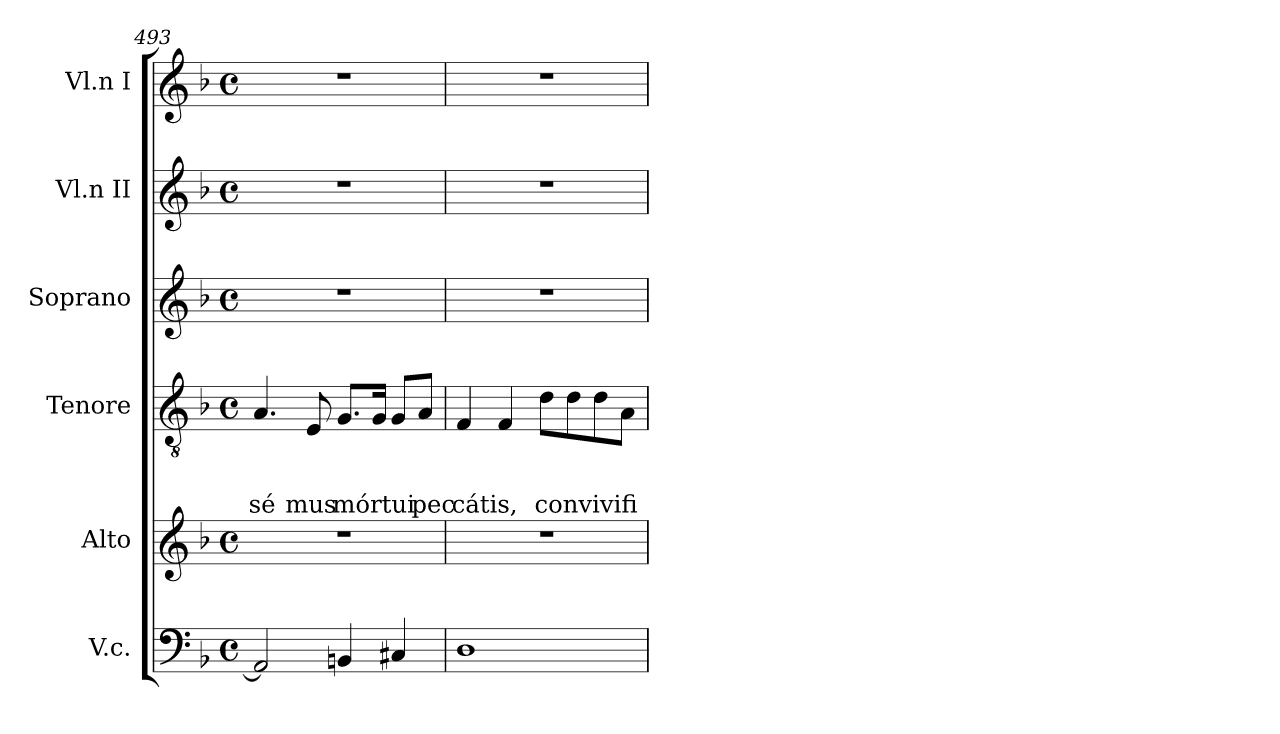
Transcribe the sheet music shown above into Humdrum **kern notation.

**kern	**kern	**kern	**text	**text	**text	**kern	**kern	**kern
*part6	*part5	*part4	*part4	*part4	*part4	*part3	*part2	*part1
*staff6	*staff5	*staff4	*staff4	*staff4	*staff4	*staff3	*staff2	*staff1
*I"V.c.	*I"Alto	*I"Tenore	*	*	*	*I"Soprano	*I"Vl.n II	*I"Vl.n I
*I'V.c.	*I'Alto	*I'Tenore	*	*	*	*I'Soprano	*I'Vl.n II	*I'Vl.n I
*clefF4	*clefG2	*clefGv2	*	*	*	*clefG2	*clefG2	*clefG2
*k[b-]	*k[b-]	*k[b-]	*	*	*	*k[b-]	*k[b-]	*k[b-]
*F:	*F:	*F:	*	*	*	*F:	*F:	*F:
*M4/4	*M4/4	*M4/4	*	*	*	*M4/4	*M4/4	*M4/4
*met(c)	*met(c)	*met(c)	*	*	*	*met(c)	*met(c)	*met(c)
=493	=493	=493	=493	=493	=493	=493	=493	=493
!	!	!	!	!	!LO:LY:b	!	!	!
2AA/]	1r	4.A/	.	.	sé	1r	1r	1r
!	!	!	!	!	!LO:LY:b	!	!	!
.	.	8E/	.	.	mus	.	.	.
!	!	!	!	!	!LO:LY:b	!	!	!
4BBn/	.	8.G/L	.	.	mórtui	.	.	.
.	.	16G/Jk	.	.	.	.	.	.
4C#X/	.	8G/L	.	.	.	.	.	.
!	!	!	!	!	!LO:LY:b	!	!	!
.	.	8A/J	.	.	pec	.	.	.
!!LO:LB:g=z
=494	=494	=494	=494	=494	=494	=494	=494	=494
!	!	!	!	!	!LO:LY:b	!	!	!
1D	1r	4F/	.	.	cátis,	1r	1r	1r
.	.	4F/	.	.	.	.	.	.
!	!	!	!	!	!LO:LY:b	!	!	!
.	.	8d\L	.	.	convivifi	.	.	.
.	.	8d\	.	.	.	.	.	.
.	.	8d\	.	.	.	.	.	.
.	.	8A\J	.	.	.	.	.	.
=	=	=	=	=	=	=	=	=
*-	*-	*-	*-	*-	*-	*-	*-	*-
